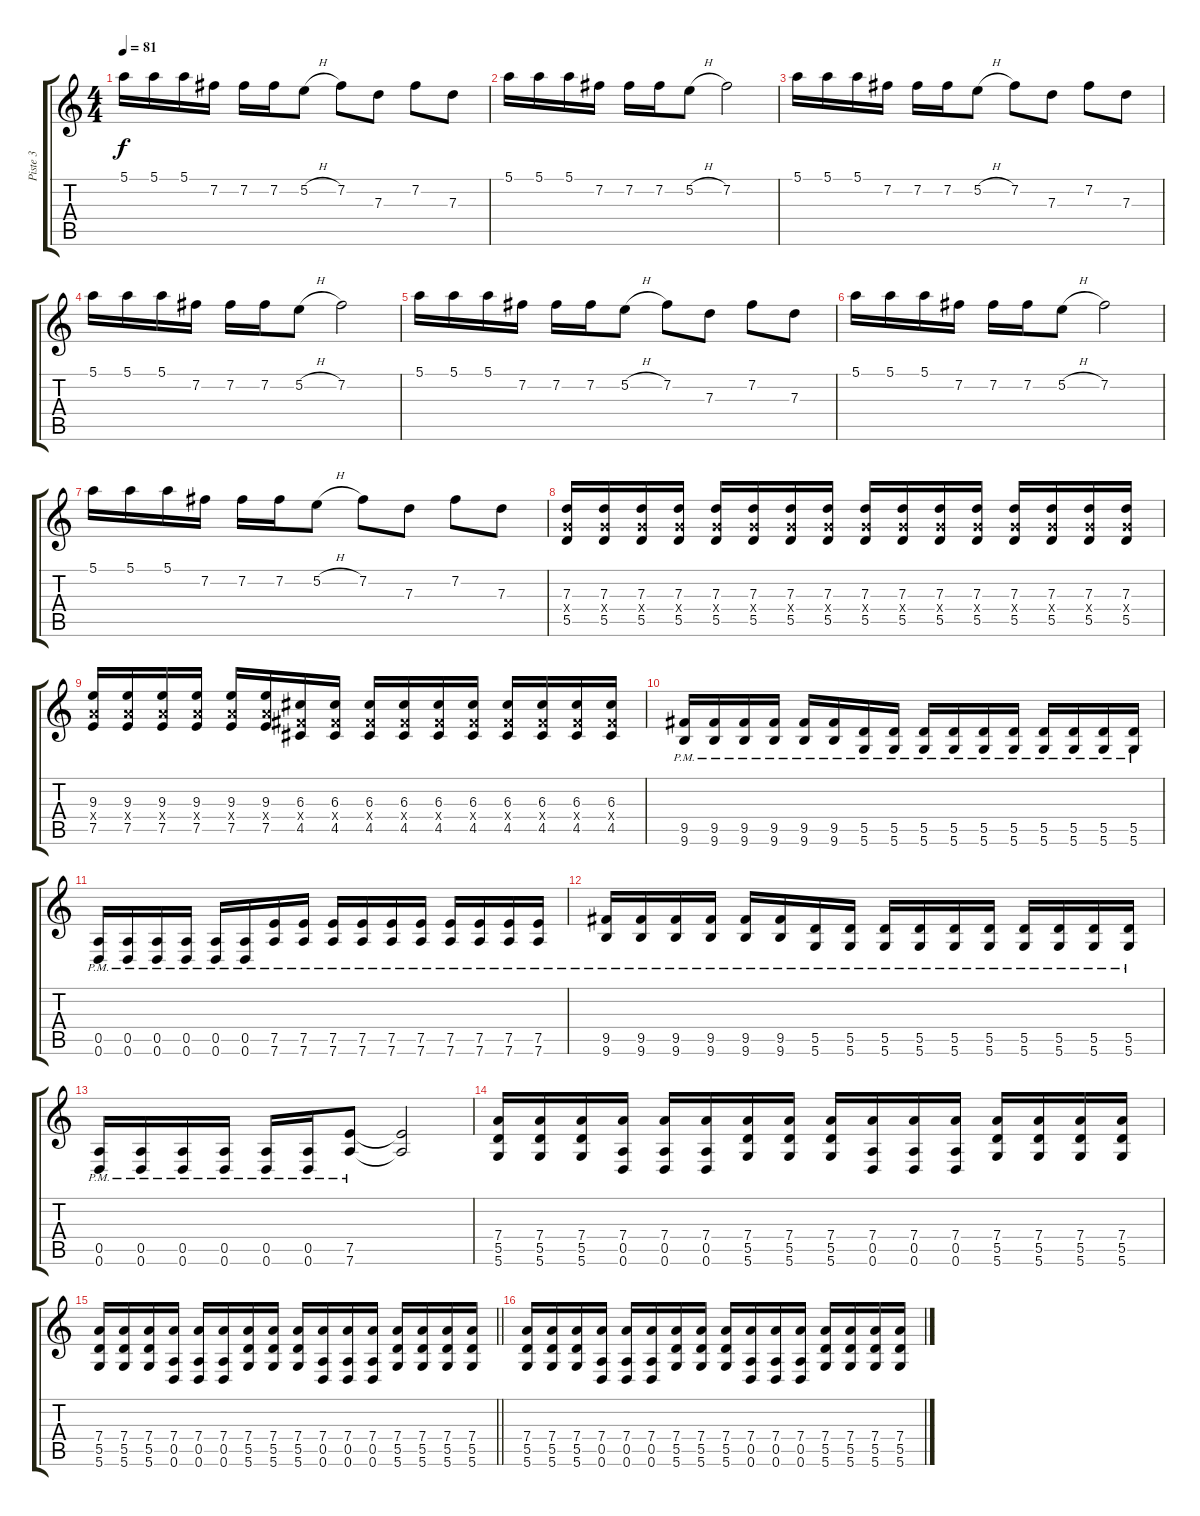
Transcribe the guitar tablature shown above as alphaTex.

\track ("Piste 3" "Piste 3") {instrument distortionguitar}
\staff {score tabs}
\tuning (E4 B3 G3 D3 A2 D2) {hide}
\ts (4 4)
\tempo 81
\clef g2
\ks c
5.1.16{dy f} 5.1.16 5.1.16 7.2.16 7.2.16 7.2.16 5.2{h}.8 7.2.8 7.3.8 7.2.8 7.3.8 |
5.1.16 5.1.16 5.1.16 7.2.16 7.2.16 7.2.16 5.2{h}.8 7.2.2 |
5.1.16 5.1.16 5.1.16 7.2.16 7.2.16 7.2.16 5.2{h}.8 7.2.8 7.3.8 7.2.8 7.3.8 |
5.1.16 5.1.16 5.1.16 7.2.16 7.2.16 7.2.16 5.2{h}.8 7.2.2 |
5.1.16 5.1.16 5.1.16 7.2.16 7.2.16 7.2.16 5.2{h}.8 7.2.8 7.3.8 7.2.8 7.3.8 |
5.1.16 5.1.16 5.1.16 7.2.16 7.2.16 7.2.16 5.2{h}.8 7.2.2 |
5.1.16 5.1.16 5.1.16 7.2.16 7.2.16 7.2.16 5.2{h}.8 7.2.8 7.3.8 7.2.8 7.3.8 |
(7.3 5.4{x} 5.5).16 (7.3 5.4{x} 5.5).16 (7.3 5.4{x} 5.5).16 (7.3 5.4{x} 5.5).16 (7.3 5.4{x} 5.5).16 (7.3 5.4{x} 5.5).16 (7.3 5.4{x} 5.5).16 (7.3 5.4{x} 5.5).16 (7.3 5.4{x} 5.5).16 (7.3 5.4{x} 5.5).16 (7.3 5.4{x} 5.5).16 (7.3 5.4{x} 5.5).16 (7.3 5.4{x} 5.5).16 (7.3 5.4{x} 5.5).16 (7.3 5.4{x} 5.5).16 (7.3 5.4{x} 5.5).16 |
(9.3 7.4{x} 7.5).16 (9.3 7.4{x} 7.5).16 (9.3 7.4{x} 7.5).16 (9.3 7.4{x} 7.5).16 (9.3 7.4{x} 7.5).16 (9.3 7.4{x} 7.5).16 (6.3 4.4{x} 4.5).16 (6.3 4.4{x} 4.5).16 (6.3 4.4{x} 4.5).16 (6.3 4.4{x} 4.5).16 (6.3 4.4{x} 4.5).16 (6.3 4.4{x} 4.5).16 (6.3 4.4{x} 4.5).16 (6.3 4.4{x} 4.5).16 (6.3 4.4{x} 4.5).16 (6.3 4.4{x} 4.5).16 |
(9.5{pm} 9.6{pm}).16 (9.5{pm} 9.6{pm}).16 (9.5{pm} 9.6{pm}).16 (9.5{pm} 9.6{pm}).16 (9.5{pm} 9.6{pm}).16 (9.5{pm} 9.6{pm}).16 (5.5{pm} 5.6{pm}).16 (5.5{pm} 5.6{pm}).16 (5.5{pm} 5.6{pm}).16 (5.5{pm} 5.6{pm}).16 (5.5{pm} 5.6{pm}).16 (5.5{pm} 5.6{pm}).16 (5.5{pm} 5.6{pm}).16 (5.5{pm} 5.6{pm}).16 (5.5{pm} 5.6{pm}).16 (5.5{pm} 5.6{pm}).16 |
(0.5{pm} 0.6{pm}).16 (0.5{pm} 0.6{pm}).16 (0.5{pm} 0.6{pm}).16 (0.5{pm} 0.6{pm}).16 (0.5{pm} 0.6{pm}).16 (0.5{pm} 0.6{pm}).16 (7.5{pm} 7.6{pm}).16 (7.5{pm} 7.6{pm}).16 (7.5{pm} 7.6{pm}).16 (7.5{pm} 7.6{pm}).16 (7.5{pm} 7.6{pm}).16 (7.5{pm} 7.6{pm}).16 (7.5{pm} 7.6{pm}).16 (7.5{pm} 7.6{pm}).16 (7.5{pm} 7.6{pm}).16 (7.5{pm} 7.6{pm}).16 |
(9.5{pm} 9.6{pm}).16 (9.5{pm} 9.6{pm}).16 (9.5{pm} 9.6{pm}).16 (9.5{pm} 9.6{pm}).16 (9.5{pm} 9.6{pm}).16 (9.5{pm} 9.6{pm}).16 (5.5{pm} 5.6{pm}).16 (5.5{pm} 5.6{pm}).16 (5.5{pm} 5.6{pm}).16 (5.5{pm} 5.6{pm}).16 (5.5{pm} 5.6{pm}).16 (5.5{pm} 5.6{pm}).16 (5.5{pm} 5.6{pm}).16 (5.5{pm} 5.6{pm}).16 (5.5{pm} 5.6{pm}).16 (5.5{pm} 5.6{pm}).16 |
(0.5{pm} 0.6{pm}).16 (0.5{pm} 0.6{pm}).16 (0.5{pm} 0.6{pm}).16 (0.5{pm} 0.6{pm}).16 (0.5{pm} 0.6{pm}).16 (0.5{pm} 0.6{pm}).16 (7.5{pm} 7.6{pm}).8 (7.5{t} 7.6{t}).2 |
(7.4 5.5 5.6).16 (7.4 5.5 5.6).16 (7.4 5.5 5.6).16 (7.4 0.5 0.6).16 (7.4 0.5 0.6).16 (7.4 0.5 0.6).16 (7.4 5.5 5.6).16 (7.4 5.5 5.6).16 (7.4 5.5 5.6).16 (7.4 0.5 0.6).16 (7.4 0.5 0.6).16 (7.4 0.5 0.6).16 (7.4 5.5 5.6).16 (7.4 5.5 5.6).16 (7.4 5.5 5.6).16 (7.4 5.5 5.6).16 |
\barLineRight lightlight
(7.4 5.5 5.6).16 (7.4 5.5 5.6).16 (7.4 5.5 5.6).16 (7.4 0.5 0.6).16 (7.4 0.5 0.6).16 (7.4 0.5 0.6).16 (7.4 5.5 5.6).16 (7.4 5.5 5.6).16 (7.4 5.5 5.6).16 (7.4 0.5 0.6).16 (7.4 0.5 0.6).16 (7.4 0.5 0.6).16 (7.4 5.5 5.6).16 (7.4 5.5 5.6).16 (7.4 5.5 5.6).16 (7.4 5.5 5.6).16 |
(7.4 5.5 5.6).16 (7.4 5.5 5.6).16 (7.4 5.5 5.6).16 (7.4 0.5 0.6).16 (7.4 0.5 0.6).16 (7.4 0.5 0.6).16 (7.4 5.5 5.6).16 (7.4 5.5 5.6).16 (7.4 5.5 5.6).16 (7.4 0.5 0.6).16 (7.4 0.5 0.6).16 (7.4 0.5 0.6).16 (7.4 5.5 5.6).16 (7.4 5.5 5.6).16 (7.4 5.5 5.6).16 (7.4 5.5 5.6).16
